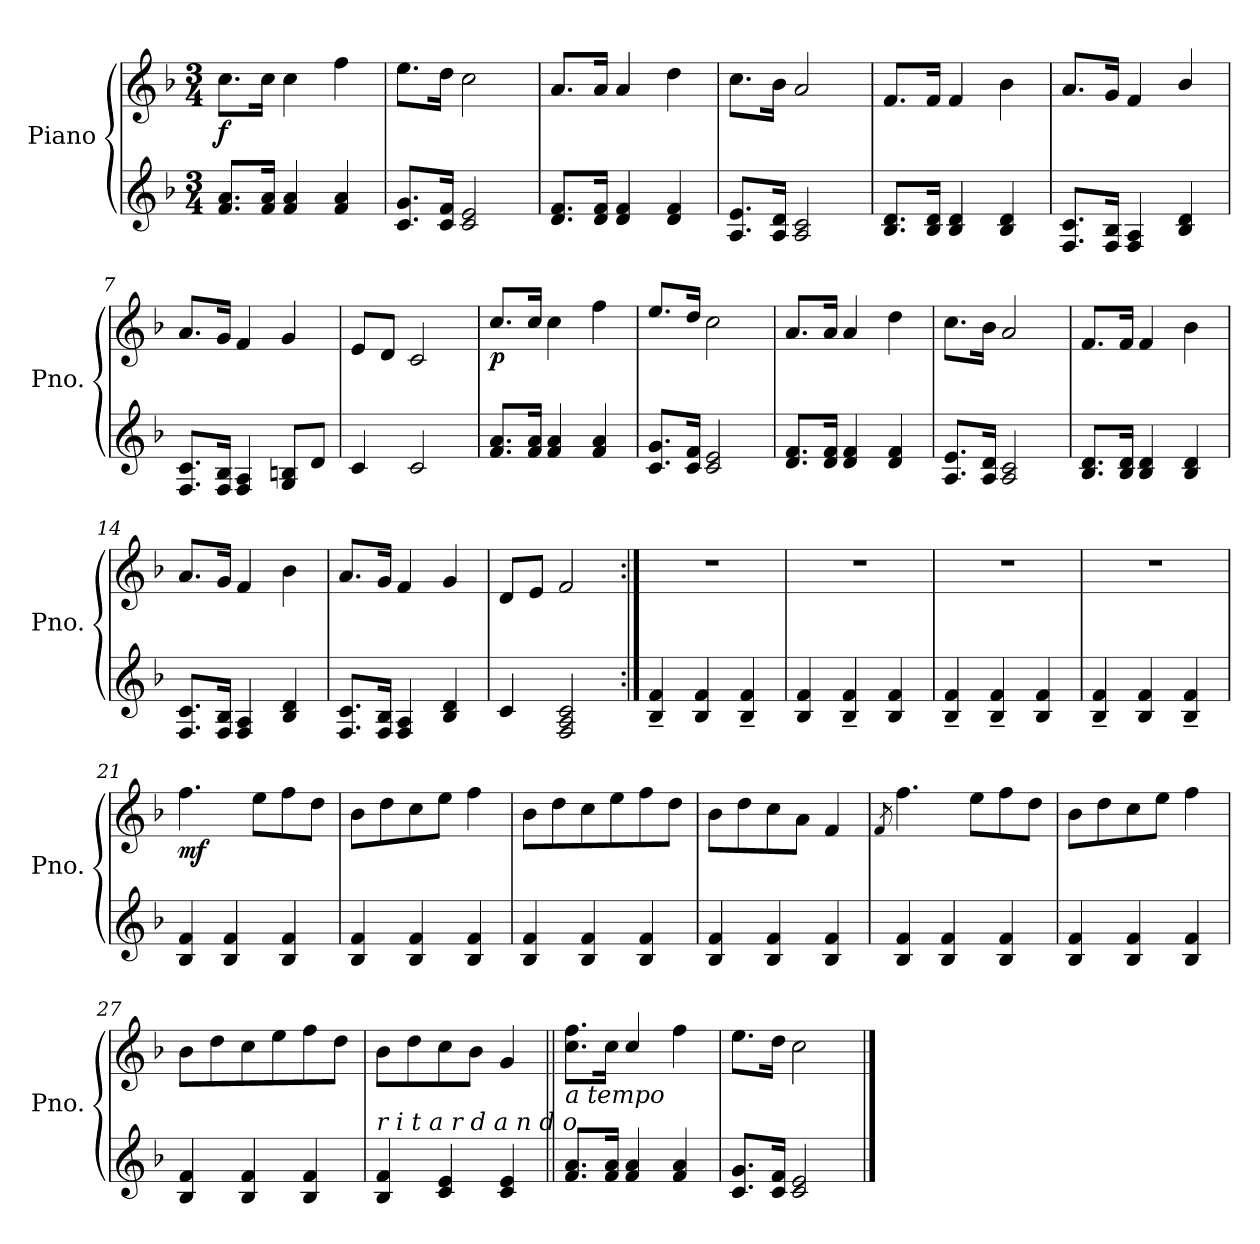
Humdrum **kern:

**kern	**kern	**dynam
*part1	*part1	*part1
*staff2	*staff1	*staff1/2
*I"Piano	*	*
*I'Pno.	*	*
*clefG2	*clefG2	*
*k[b-]	*k[b-]	*
*M3/4	*M3/4	*
*MM100	*MM100	*
=1	=1	=1
!	!	!LO:DY:b
8.f/ 8.a/L	8.cc\L	f
16f/ 16a/Jk	16cc\Jk	.
4f/ 4a/	4cc\	.
4f/ 4a/	4ff\	.
=2	=2	=2
8.c/ 8.g/L	8.ee\L	.
16c/ 16f/Jk	16dd\Jk	.
2c/ 2e/	2cc\	.
=3	=3	=3
8.d/ 8.f/L	8.a/L	.
16d/ 16f/Jk	16a/Jk	.
4d/ 4f/	4a/	.
4d/ 4f/	4dd\	.
=4	=4	=4
8.A/ 8.e/L	8.cc\L	.
16A/ 16d/Jk	16b-\Jk	.
2A/ 2c/	2a/	.
!!LO:LB:g=z
=5	=5	=5
8.B-/ 8.d/L	8.f/L	.
16B-/ 16d/Jk	16f/Jk	.
4B-/ 4d/	4f/	.
4B-/ 4d/	4b-\	.
=6	=6	=6
8.F/ 8.c/L	8.a/L	.
16F/ 16B-/Jk	16g/Jk	.
4F/ 4A/	4f/	.
4B-/ 4d/	4b-/	.
=7	=7	=7
8.F/ 8.c/L	8.a/L	.
16F/ 16B-/Jk	16g/Jk	.
4F/ 4A/	4f/	.
8G/ 8Bn/L	4g/	.
8d/J	.	.
=8	=8	=8
4c/	8e/L	.
.	8d/J	.
2c/	2c/	.
!!LO:LB:g=z
=9	=9	=9
!	!	!LO:DY:b
8.f/ 8.a/L	8.cc/L	p
16f/ 16a/Jk	16cc/Jk	.
4f/ 4a/	4cc\	.
4f/ 4a/	4ff\	.
=10	=10	=10
8.c/ 8.g/L	8.ee/L	.
16c/ 16f/Jk	16dd/Jk	.
2c/ 2e/	2cc\	.
=11	=11	=11
8.d/ 8.f/L	8.a/L	.
16d/ 16f/Jk	16a/Jk	.
4d/ 4f/	4a/	.
4d/ 4f/	4dd\	.
=12	=12	=12
8.A/ 8.e/L	8.cc\L	.
16A/ 16d/Jk	16b-\Jk	.
2A/ 2c/	2a/	.
!!LO:LB:g=z
=13	=13	=13
8.B-/ 8.d/L	8.f/L	.
16B-/ 16d/Jk	16f/Jk	.
4B-/ 4d/	4f/	.
4B-/ 4d/	4b-\	.
=14	=14	=14
8.F/ 8.c/L	8.a/L	.
16F/ 16B-/Jk	16g/Jk	.
4F/ 4A/	4f/	.
4B-/ 4d/	4b-\	.
=15	=15	=15
8.F/ 8.c/L	8.a/L	.
16F/ 16B-/Jk	16g/Jk	.
4F/ 4A/	4f/	.
4B-/ 4d/	4g/	.
=16	=16	=16
4c/	8d/L	.
.	8e/J	.
2F/ 2A/ 2c/	2f/	.
!!LO:PB:g=z
=17:|!	=17:|!	=17:|!
4B-/~ 4f/~	2.r	.
4B-/ 4f/	.	.
4B-/~ 4f/~	.	.
=18	=18	=18
4B-/ 4f/	2.r	.
4B-/~ 4f/~	.	.
4B-/ 4f/	.	.
=19	=19	=19
4B-/~ 4f/~	2.r	.
4B-/~ 4f/~	.	.
4B-/ 4f/	.	.
!!LO:LB:g=z
=20	=20	=20
4B-/~ 4f/~	2.r	.
4B-/ 4f/	.	.
4B-/~ 4f/~	.	.
=21	=21	=21
!	!	!LO:DY:b
4B-/ 4f/	4.ff\	mf
4B-/ 4f/	.	.
.	8ee\L	.
4B-/ 4f/	8ff\	.
.	8dd\J	.
=22	=22	=22
4B-/ 4f/	8b-\L	.
.	8dd\	.
4B-/ 4f/	8cc\	.
.	8ee\J	.
4B-/ 4f/	4ff\	.
!!LO:LB:g=z
=23	=23	=23
4B-/ 4f/	8b-\L	.
.	8dd\	.
4B-/ 4f/	8cc\	.
.	8ee\	.
4B-/ 4f/	8ff\	.
.	8dd\J	.
=24	=24	=24
4B-/ 4f/	8b-\L	.
.	8dd\	.
4B-/ 4f/	8cc\	.
.	8a\J	.
4B-/ 4f/	4f/	.
=25	=25	=25
.	8qf/	.
4B-/ 4f/	4.ff\	.
4B-/ 4f/	.	.
.	8ee\L	.
4B-/ 4f/	8ff\	.
.	8dd\J	.
=26	=26	=26
4B-/ 4f/	8b-\L	.
.	8dd\	.
4B-/ 4f/	8cc\	.
.	8ee\J	.
4B-/ 4f/	4ff\	.
!!LO:LB:g=z
=27	=27	=27
4B-/ 4f/	8b-\L	.
.	8dd\	.
4B-/ 4f/	8cc\	.
.	8ee\	.
4B-/ 4f/	8ff\	.
.	8dd\J	.
=28	=28	=28
!LO:TX:a:i:t=r i t a r d a n d o	!	!
4B-/ 4f/	8b-\L	.
.	8dd\	.
4c/ 4e/	8cc\	.
.	8b-\J	.
4c/ 4e/	4g/	.
=29||	=29||	=29||
!	!LO:TX:b:i:t=a tempo	!
8.f/ 8.a/L	8.cc\ 8.ff\L	.
16f/ 16a/Jk	16cc\Jk	.
4f/ 4a/	4cc/	.
4f/ 4a/	4ff\	.
=30	=30	=30
8.c/ 8.g/L	8.ee\L	.
16c/ 16f/Jk	16dd\Jk	.
2c/ 2e/	2cc\	.
==	==	==
*-	*-	*-
